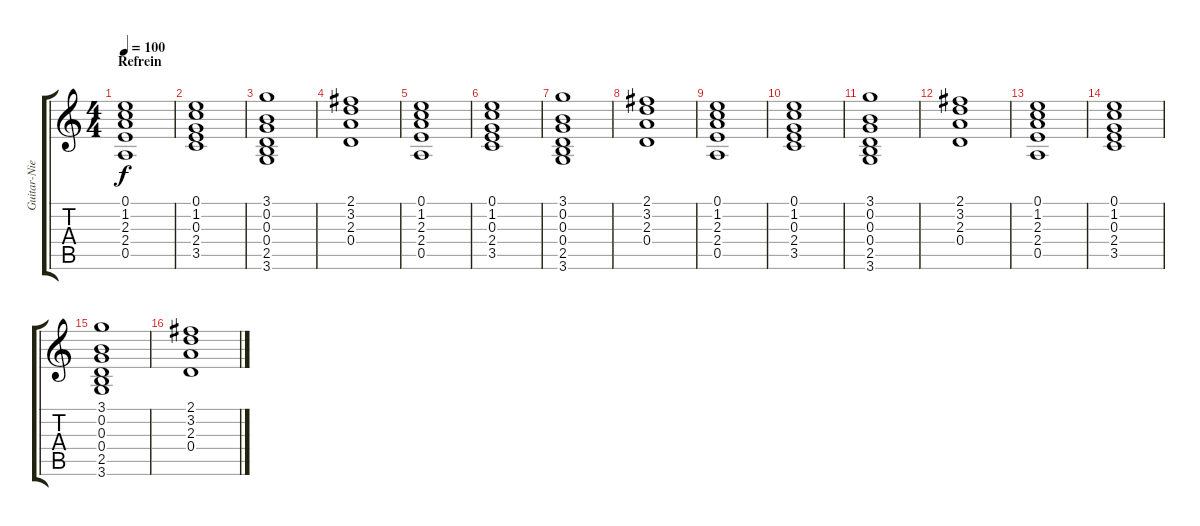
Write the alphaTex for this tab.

\track ("Guitar-Niels" "Guitar-Nie") {instrument overdrivenguitar}
\staff {score tabs}
\tuning (E4 B3 G3 D3 A2 E2) {hide}
\ts (4 4)
\section ("" "Refrein")
\tempo 100
\clef g2
\ks c
(0.1 1.2 2.3 2.4 0.5).1{dy f instrument electricguitarclean} |
(0.1 1.2 0.3 2.4 3.5).1 |
(3.1 0.2 0.3 0.4 2.5 3.6).1 |
(2.1 3.2 2.3 0.4).1 |
(0.1 1.2 2.3 2.4 0.5).1 |
(0.1 1.2 0.3 2.4 3.5).1 |
(3.1 0.2 0.3 0.4 2.5 3.6).1 |
(2.1 3.2 2.3 0.4).1 |
(0.1 1.2 2.3 2.4 0.5).1 |
(0.1 1.2 0.3 2.4 3.5).1 |
(3.1 0.2 0.3 0.4 2.5 3.6).1 |
(2.1 3.2 2.3 0.4).1 |
(0.1 1.2 2.3 2.4 0.5).1 |
(0.1 1.2 0.3 2.4 3.5).1 |
(3.1 0.2 0.3 0.4 2.5 3.6).1 |
(2.1 3.2 2.3 0.4).1
